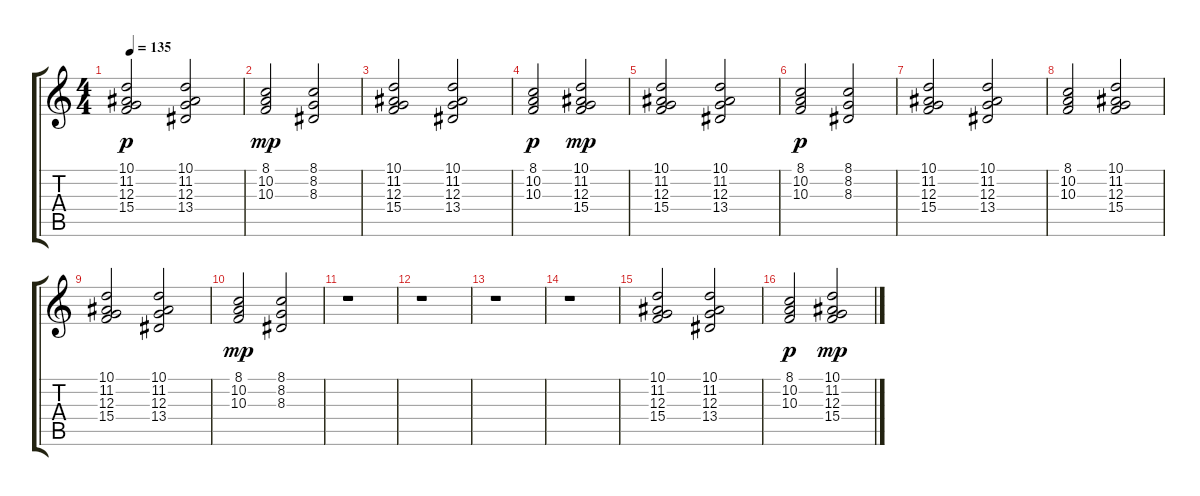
\track "" {instrument stringensemble2}
\staff {score tabs}
\tuning (E4 B3 G3 D3 A2 E2) {hide}
\ts (4 4)
\tempo 135
\clef g2
\ks c
(10.1 11.2 12.3 15.4).2{dy p} (10.1 11.2 12.3 13.4).2 |
(8.1 10.2 10.3).2{dy mp} (8.1 8.2 8.3).2 |
(10.1 11.2 12.3 15.4).2 (10.1 11.2 12.3 13.4).2 |
(8.1 10.2 10.3).2{dy p} (10.1 11.2 12.3 15.4).2{dy mp} |
(10.1 11.2 12.3 15.4).2 (10.1 11.2 12.3 13.4).2 |
(8.1 10.2 10.3).2{dy p} (8.1 8.2 8.3).2 |
(10.1 11.2 12.3 15.4).2 (10.1 11.2 12.3 13.4).2 |
(8.1 10.2 10.3).2 (10.1 11.2 12.3 15.4).2 |
(10.1 11.2 12.3 15.4).2 (10.1 11.2 12.3 13.4).2 |
(8.1 10.2 10.3).2{dy mp} (8.1 8.2 8.3).2 |
r.1 |
r.1 |
r.1 |
r.1 |
(10.1 11.2 12.3 15.4).2 (10.1 11.2 12.3 13.4).2 |
(8.1 10.2 10.3).2{dy p} (10.1 11.2 12.3 15.4).2{dy mp}
